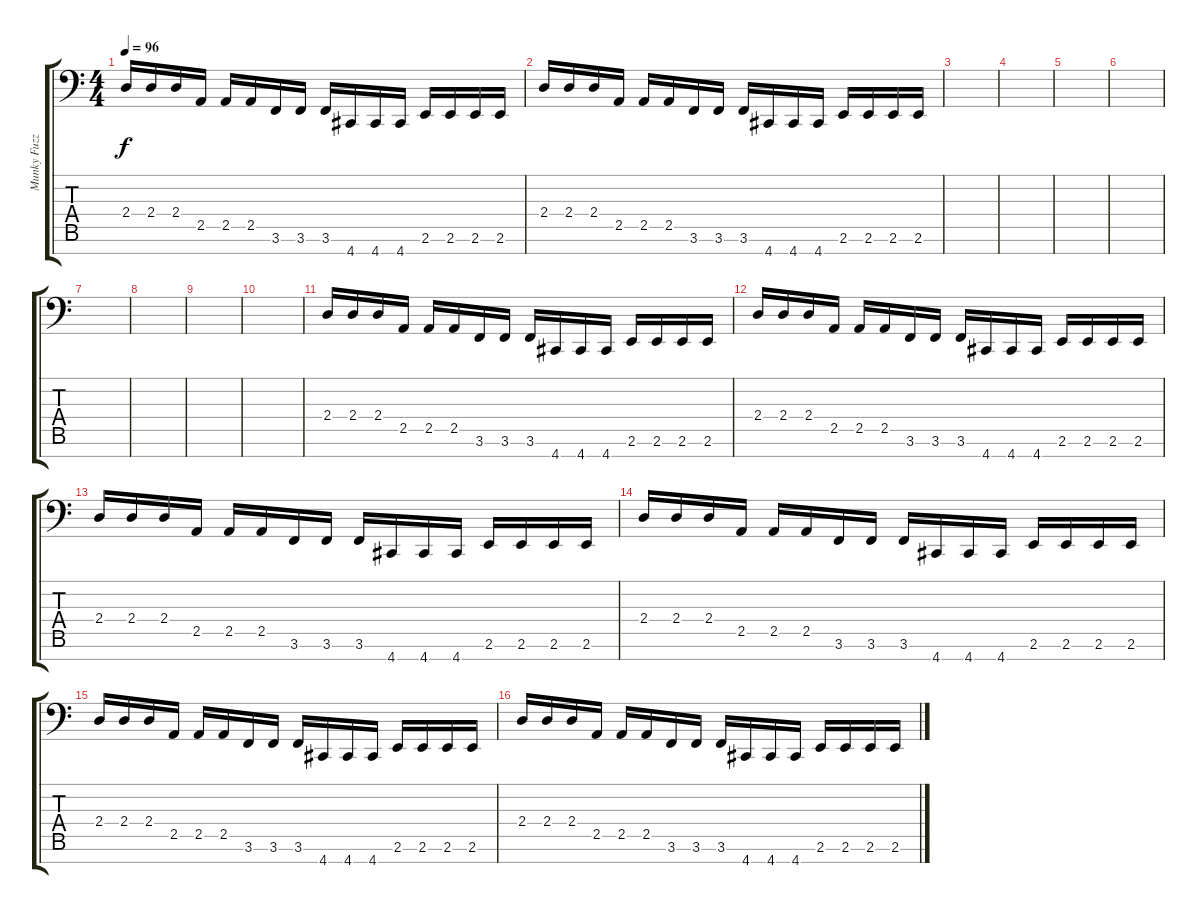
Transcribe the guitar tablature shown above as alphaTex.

\track ("Munky Fuzz" "Munky Fuzz") {instrument baritonesax}
\staff {score tabs}
\tuning (D4 A3 F3 C3 G2 D2 A1) {hide}
\ts (4 4)
\tempo 96
\clef f4
\ks c
2.4.16{dy f} 2.4.16 2.4.16 2.5.16 2.5.16 2.5.16 3.6.16 3.6.16 3.6.16 4.7.16 4.7.16 4.7.16 2.6.16 2.6.16 2.6.16 2.6.16 |
2.4.16 2.4.16 2.4.16 2.5.16 2.5.16 2.5.16 3.6.16 3.6.16 3.6.16 4.7.16 4.7.16 4.7.16 2.6.16 2.6.16 2.6.16 2.6.16 |
|
|
|
|
|
|
|
|
2.4.16 2.4.16 2.4.16 2.5.16 2.5.16 2.5.16 3.6.16 3.6.16 3.6.16 4.7.16 4.7.16 4.7.16 2.6.16 2.6.16 2.6.16 2.6.16 |
2.4.16 2.4.16 2.4.16 2.5.16 2.5.16 2.5.16 3.6.16 3.6.16 3.6.16 4.7.16 4.7.16 4.7.16 2.6.16 2.6.16 2.6.16 2.6.16 |
2.4.16 2.4.16 2.4.16 2.5.16 2.5.16 2.5.16 3.6.16 3.6.16 3.6.16 4.7.16 4.7.16 4.7.16 2.6.16 2.6.16 2.6.16 2.6.16 |
2.4.16 2.4.16 2.4.16 2.5.16 2.5.16 2.5.16 3.6.16 3.6.16 3.6.16 4.7.16 4.7.16 4.7.16 2.6.16 2.6.16 2.6.16 2.6.16 |
2.4.16 2.4.16 2.4.16 2.5.16 2.5.16 2.5.16 3.6.16 3.6.16 3.6.16 4.7.16 4.7.16 4.7.16 2.6.16 2.6.16 2.6.16 2.6.16 |
2.4.16 2.4.16 2.4.16 2.5.16 2.5.16 2.5.16 3.6.16 3.6.16 3.6.16 4.7.16 4.7.16 4.7.16 2.6.16 2.6.16 2.6.16 2.6.16
